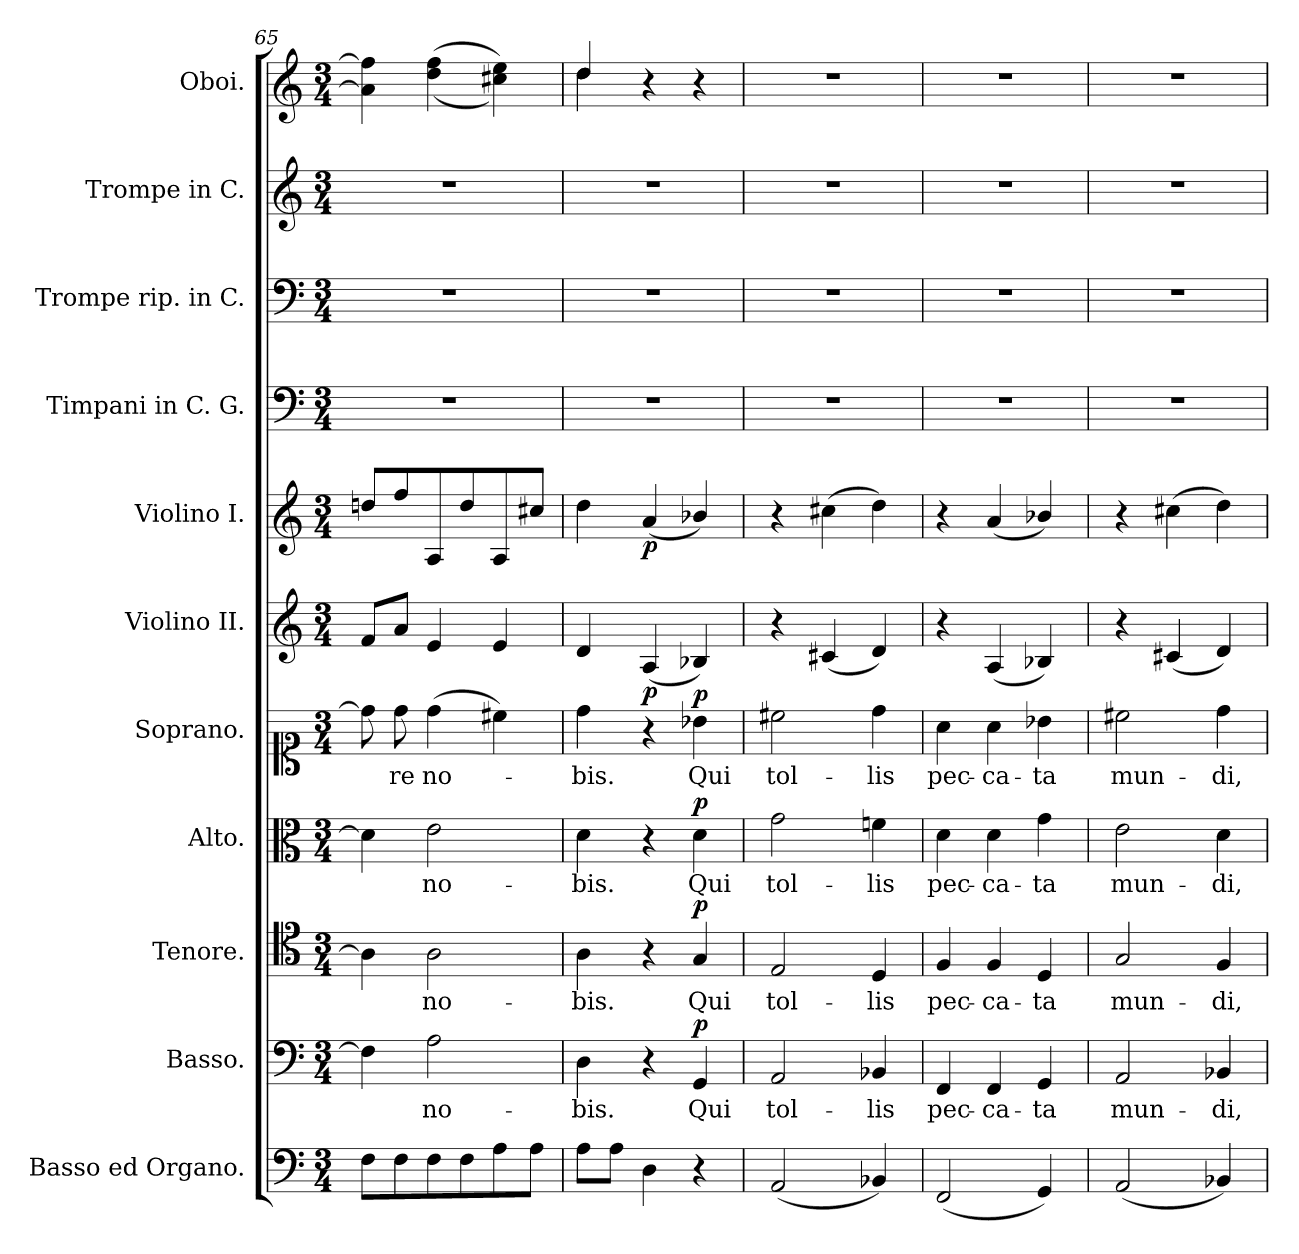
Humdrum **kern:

**kern	**kern	**text	**dynam	**kern	**text	**dynam	**kern	**text	**dynam	**kern	**text	**dynam	**kern	**dynam	**kern	**dynam	**kern	**kern	**kern	**kern
*part11	*part10	*part10	*part10	*part9	*part9	*part9	*part8	*part8	*part8	*part7	*part7	*part7	*part6	*part6	*part5	*part5	*part4	*part3	*part2	*part1
*staff11	*staff10	*staff10	*staff10	*staff9	*staff9	*staff9	*staff8	*staff8	*staff8	*staff7	*staff7	*staff7	*staff6	*staff6	*staff5	*staff5	*staff4	*staff3	*staff2	*staff1
*I"Basso ed  Organo.	*I"Basso.	*	*	*I"Tenore.	*	*	*I"Alto.	*	*	*I"Soprano.	*	*	*I"Violino II.	*	*I"Violino I.	*	*I"Timpani in C. G.	*I"Trompe rip. in C.	*I"Trompe in C.	*I"Oboi.
*	*I'B.	*	*	*I'T.	*	*	*I'A.	*	*	*I'S.	*	*	*I'Vln. II	*	*I'Vln. I	*	*I'Timp.	*	*	*I'Ob.
*clefF4	*clefF4	*	*	*clefC4	*	*	*clefC3	*	*	*clefC1	*	*	*clefG2	*	*clefG2	*	*clefF4	*clefF4	*clefG2	*clefG2
*k[]	*k[]	*	*	*k[]	*	*	*k[]	*	*	*k[]	*	*	*k[]	*	*k[]	*	*k[]	*k[]	*k[]	*k[]
*M3/4	*M3/4	*	*	*M3/4	*	*	*M3/4	*	*	*M3/4	*	*	*M3/4	*	*M3/4	*	*M3/4	*M3/4	*M3/4	*M3/4
=65	=65	=65	=65	=65	=65	=65	=65	=65	=65	=65	=65	=65	=65	=65	=65	=65	=65	=65	=65	=65
8F\L	4F\]	.	.	4A\]	.	.	4d\]	.	.	8dd\]	.	.	8f/L	.	8ddn/L	.	2.r	2.r	2.r	4a\] 4ff\]
!	!	!	!	!	!	!	!	!	!	!	!LO:LY:b	!	!	!	!	!	!	!	!	!
8F\	.	.	.	.	.	.	.	.	.	8dd\	-re	.	8a/J	.	8ff/	.	.	.	.	.
!	!	!LO:LY:b	!	!	!LO:LY:b	!	!	!LO:LY:b	!	!	!LO:LY:b	!	!	!	!	!	!	!	!	!
8F\	2A\	no-	.	2A\	no-	.	2e\	no-	.	(>4dd\	no-	.	4e/	.	8A/	.	.	.	.	(>(<4dd\ 4ff\
8F\	.	.	.	.	.	.	.	.	.	.	.	.	.	.	8dd/	.	.	.	.	.
8A\	.	.	.	.	.	.	.	.	.	4cc#X\)	.	.	4e/	.	8A/	.	.	.	.	4cc#X\ 4ee\))
8A\J	.	.	.	.	.	.	.	.	.	.	.	.	.	.	8cc#X/J	.	.	.	.	.
=66	=66	=66	=66	=66	=66	=66	=66	=66	=66	=66	=66	=66	=66	=66	=66	=66	=66	=66	=66	=66
!	!	!LO:LY:b	!	!	!LO:LY:b	!	!	!LO:LY:b	!	!	!LO:LY:b	!	!	!	!	!	!	!	!	!
*	*	*	*	*	*	*	*	*	*	*	*	*	*	*	*	*	*	*	*	*^
8A\L	4D\	-bis.	.	4A\	-bis.	.	4d\	-bis.	.	4dd\	-bis.	.	4d/	.	4dd\	.	2.r	2.r	2.r	4dd/	4dd\
8A\J	.	.	.	.	.	.	.	.	.	.	.	.	.	.	.	.	.	.	.	.	.
!	!	!	!	!	!	!	!	!	!	!	!	!	!	!LO:DY:b	!	!LO:DY:b	!	!	!	!	!
4D\	4r	.	.	4r	.	.	4r	.	.	4r	.	.	(<4A/	p	(<4a/	p	.	.	.	4r	4ryy
!	!	!LO:LY:b	!LO:DY:a	!	!LO:LY:b	!LO:DY:a	!	!LO:LY:b	!LO:DY:a	!	!LO:LY:b	!LO:DY:a	!	!	!	!	!	!	!	!	!
4r	4GG/	Qui	p	4G/	Qui	p	4d\	Qui	p	4b-X\	Qui	p	4B-X/)	.	4b-X/)	.	.	.	.	4r	4ryy
!!LO:PB:g=z
=67	=67	=67	=67	=67	=67	=67	=67	=67	=67	=67	=67	=67	=67	=67	=67	=67	=67	=67	=67	=67	=67
!	!	!LO:LY:b	!	!	!LO:LY:b	!	!	!LO:LY:b	!	!	!LO:LY:b	!	!	!	!	!	!	!	!	!	!
*	*	*	*	*	*	*	*	*	*	*	*	*	*	*	*	*	*	*	*	*v	*v
(<2AA/	2AA/	tol-	.	2E/	tol-	.	2g\	tol-	.	2cc#X\	tol-	.	4r	.	4r	.	2.r	2.r	2.r	2.r
.	.	.	.	.	.	.	.	.	.	.	.	.	(<4c#X/	.	(>4cc#X\	.	.	.	.	.
!	!	!LO:LY:b	!	!	!LO:LY:b	!	!	!LO:LY:b	!	!	!LO:LY:b	!	!	!	!	!	!	!	!	!
4BB-X/)	4BB-X/	-lis	.	4D/	-lis	.	4fn\	-lis	.	4dd\	-lis	.	4d/)	.	4dd\)	.	.	.	.	.
=68	=68	=68	=68	=68	=68	=68	=68	=68	=68	=68	=68	=68	=68	=68	=68	=68	=68	=68	=68	=68
!	!	!LO:LY:b	!	!	!LO:LY:b	!	!	!LO:LY:b	!	!	!LO:LY:b	!	!	!	!	!	!	!	!	!
(<2FF/	4FF/	pec-	.	4F/	pec-	.	4d\	pec-	.	4a\	pec-	.	4r	.	4r	.	2.r	2.r	2.r	2.r
!	!	!LO:LY:b	!	!	!LO:LY:b	!	!	!LO:LY:b	!	!	!LO:LY:b	!	!	!	!	!	!	!	!	!
.	4FF/	-ca-	.	4F/	-ca-	.	4d\	-ca-	.	4a\	-ca-	.	(<4A/	.	(<4a/	.	.	.	.	.
!	!	!LO:LY:b	!	!	!LO:LY:b	!	!	!LO:LY:b	!	!	!LO:LY:b	!	!	!	!	!	!	!	!	!
4GG/)	4GG/	-ta	.	4D/	-ta	.	4g\	-ta	.	4b-X\	-ta	.	4B-X/)	.	4b-X/)	.	.	.	.	.
=69	=69	=69	=69	=69	=69	=69	=69	=69	=69	=69	=69	=69	=69	=69	=69	=69	=69	=69	=69	=69
!	!	!LO:LY:b	!	!	!LO:LY:b	!	!	!LO:LY:b	!	!	!LO:LY:b	!	!	!	!	!	!	!	!	!
(<2AA/	2AA/	mun-	.	2G/	mun-	.	2e\	mun-	.	2cc#X\	mun-	.	4r	.	4r	.	2.r	2.r	2.r	2.r
.	.	.	.	.	.	.	.	.	.	.	.	.	(<4c#X/	.	(>4cc#X\	.	.	.	.	.
!	!	!LO:LY:b	!	!	!LO:LY:b	!	!	!LO:LY:b	!	!	!LO:LY:b	!	!	!	!	!	!	!	!	!
4BB-X/)	4BB-X/	-di,	.	4F/	-di,	.	4d\	-di,	.	4dd\	-di,	.	4d/)	.	4dd\)	.	.	.	.	.
=	=	=	=	=	=	=	=	=	=	=	=	=	=	=	=	=	=	=	=	=
*-	*-	*-	*-	*-	*-	*-	*-	*-	*-	*-	*-	*-	*-	*-	*-	*-	*-	*-	*-	*-
